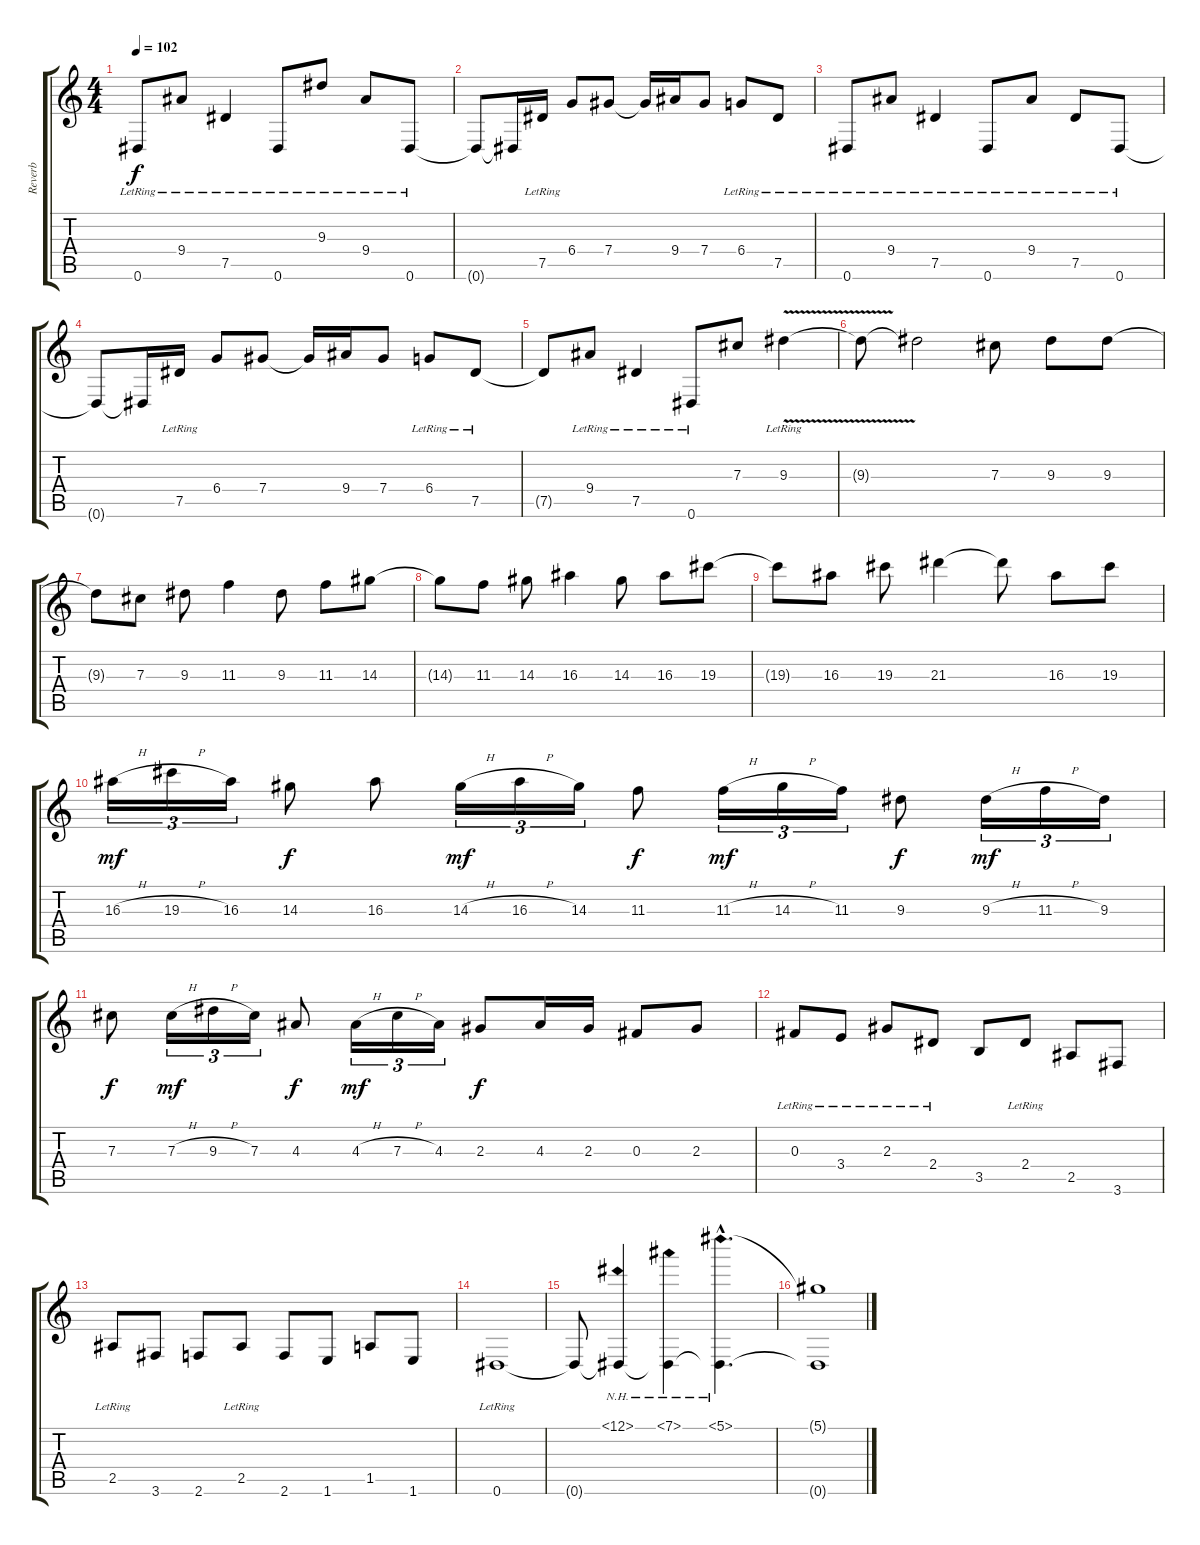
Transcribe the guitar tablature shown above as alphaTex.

\track ("Reverb" "Reverb") {instrument electricguitarjazz}
\staff {score tabs}
\tuning (Eb4 Bb3 Gb3 Db3 Ab2 Eb2) {hide}
\ts (4 4)
\tempo 102
\clef g2
\ks c
0.6{lr}.8{dy f} 9.4{lr}.8 7.5{lr}.4 0.6{lr}.8 9.3{lr}.8 9.4{lr}.8 0.6{lr}.8 |
0.6{t}.8 0.6{t}.16 7.5{lr}.16 6.4.8 7.4.8 7.4{t}.16 9.4.16 7.4.8 6.4{lr}.8 7.5{lr}.8 |
0.6{lr}.8 9.4{lr}.8 7.5{lr}.4 0.6{lr}.8 9.4{lr}.8 7.5{lr}.8 0.6{lr}.8 |
0.6{t}.8 0.6{t}.16 7.5{lr}.16 6.4.8 7.4.8 7.4{t}.16 9.4.16 7.4.8 6.4{lr}.8 7.5{lr}.8 |
7.5{t}.8 9.4{lr}.8 7.5{lr}.4 0.6{lr}.8 7.3.8 9.3{v lr}.4 |
9.3{t}.8 9.3{t}.2 7.3.8 9.3.8 9.3.8 |
9.3{t}.8 7.3.8 9.3.8 11.3.4 9.3.8 11.3.8 14.3.8 |
14.3{t}.8 11.3.8 14.3.8 16.3.4 14.3.8 16.3.8 19.3.8 |
19.3{t}.8 16.3.8 19.3.8 21.3.4 21.3{t}.8 16.3.8 19.3.8 |
16.3{h}.16{tu (3 2) dy mf} 19.3{h}.16{tu (3 2)} 16.3.16{tu (3 2)} 14.3.8{dy f} 16.3.8 14.3{h}.16{tu (3 2) dy mf} 16.3{h}.16{tu (3 2)} 14.3.16{tu (3 2)} 11.3.8{dy f} 11.3{h}.16{tu (3 2) dy mf} 14.3{h}.16{tu (3 2)} 11.3.16{tu (3 2)} 9.3.8{dy f} 9.3{h}.16{tu (3 2) dy mf} 11.3{h}.16{tu (3 2)} 9.3.16{tu (3 2)} |
7.3.8{dy f} 7.3{h}.16{tu (3 2) dy mf} 9.3{h}.16{tu (3 2)} 7.3.16{tu (3 2)} 4.3.8{dy f} 4.3{h}.16{tu (3 2) dy mf} 7.3{h}.16{tu (3 2)} 4.3.16{tu (3 2)} 2.3.8{dy f} 4.3.16 2.3.16 0.3.8 2.3.8 |
0.3{lr}.8 3.4{lr}.8 2.3{lr}.8 2.4{lr}.8 3.5.8 2.4{lr}.8 2.5.8 3.6.8 |
2.5{lr}.8 3.6.8 2.6.8 2.5{lr}.8 2.6.8 1.6.8 1.5.8 1.6.8 |
0.6{lr}.1 |
0.6{t}.8 (12.1{nh} 0.6{t}).4 (7.1{nh} 0.6{t}).4 (5.1{nh hac} 0.6{hac t}).4{d} |
(5.1{t} 0.6{t}).1
